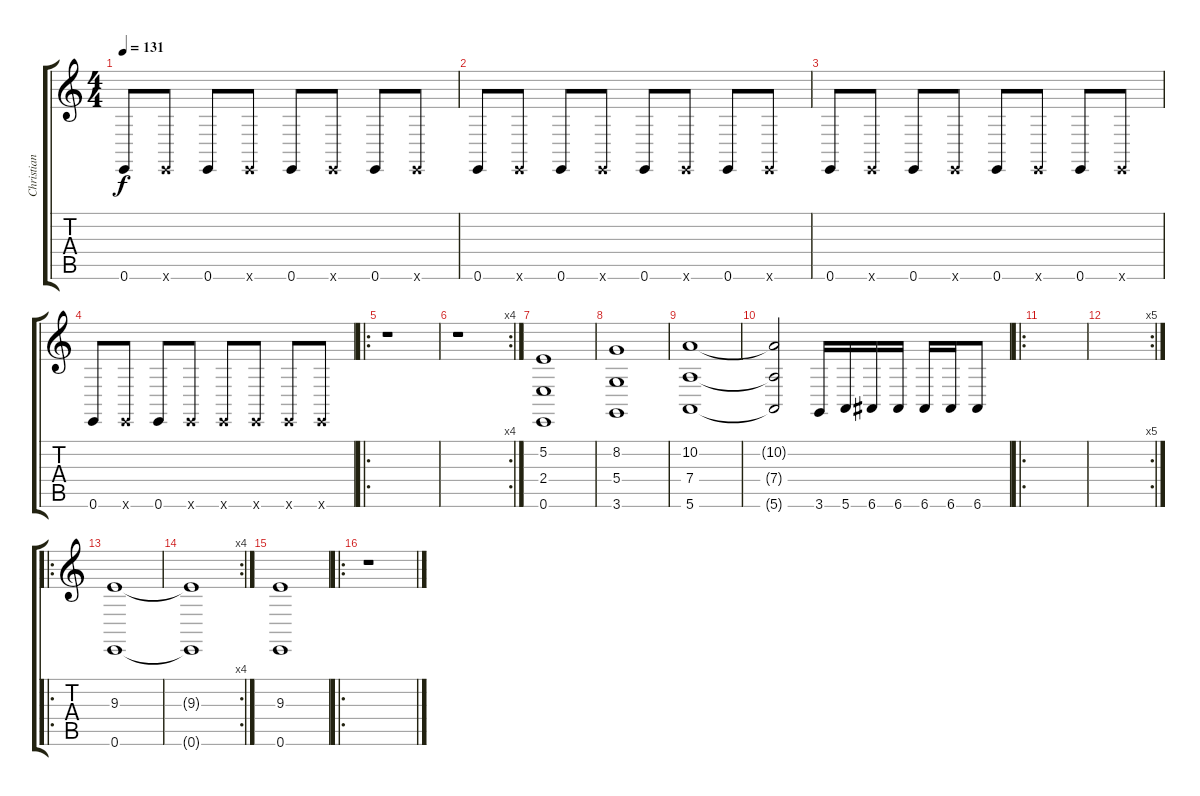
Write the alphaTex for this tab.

\track ("Christian  Lorenz" "Christian ") {instrument synthstrings2}
\staff {score tabs}
\tuning (E4 B3 G3 D3 A2 E2) {hide}
\ts (4 4)
\tempo 131
\clef g2
\ks c
0.6.8{dy f} 0.6{x}.8 0.6.8 0.6{x}.8 0.6.8 0.6{x}.8 0.6.8 0.6{x}.8 |
0.6.8 0.6{x}.8 0.6.8 0.6{x}.8 0.6.8 0.6{x}.8 0.6.8 0.6{x}.8 |
0.6.8 0.6{x}.8 0.6.8 0.6{x}.8 0.6.8 0.6{x}.8 0.6.8 0.6{x}.8 |
0.6.8 0.6{x}.8 0.6.8 0.6{x}.8 0.6{x}.8 0.6{x}.8 0.6{x}.8 0.6{x}.8 |
\ro
r.1 |
\rc 4
r.1 |
(5.2 2.4 0.6).1 |
(8.2 5.4 3.6).1 |
(10.2 7.4 5.6).1 |
(10.2{t} 7.4{t} 5.6{t}).2 3.6.16 5.6.16 6.6.16 6.6.16 6.6.16 6.6.16 6.6.8 |
\ro
|
\rc 5
|
\ro
(9.3 0.6).1 |
\rc 4
(9.3{t} 0.6{t}).1 |
(9.3 0.6).1 |
\ro
r.1
